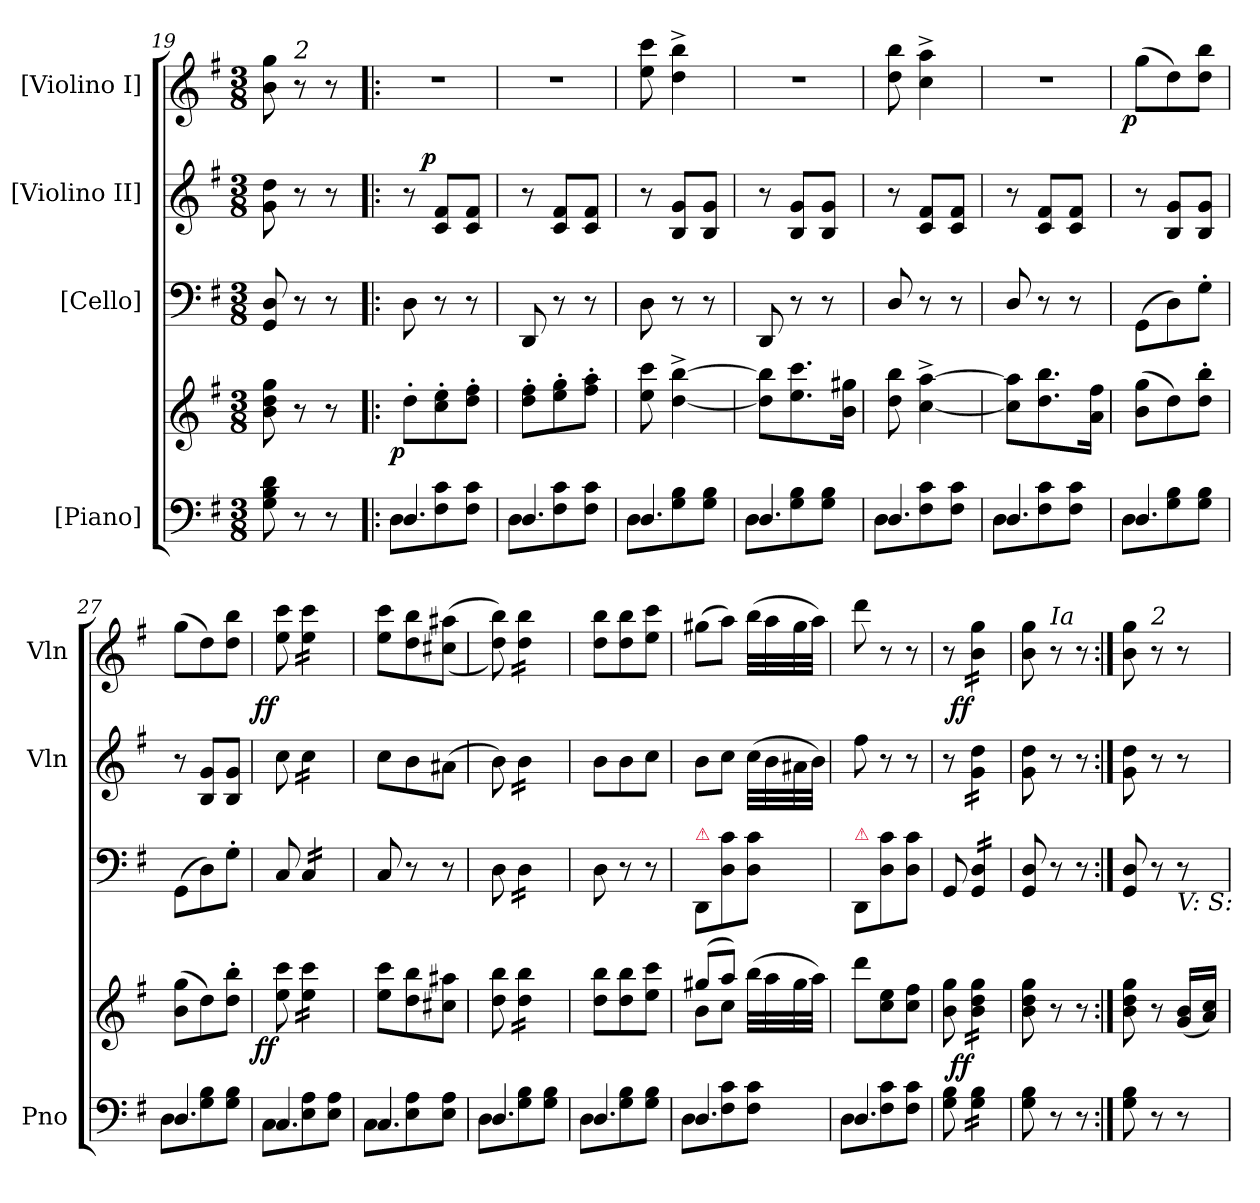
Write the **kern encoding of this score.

**kern	**kern	**dynam	**kern	**kern	**dynam	**kern	**dynam
*part4	*part4	*part4	*part3	*part2	*part2	*part1	*part1
*staff5	*staff4	*staff4/5	*staff3	*staff2	*staff2	*staff1	*staff1
*I"[Piano]	*	*	*I"[Cello]	*I"[Violino II]	*	*I"[Violino I]	*
*I'Pno	*	*	*	*I'Vln	*	*I'Vln	*
*clefF4	*clefG2	*	*clefF4	*clefG2	*	*clefG2	*
*k[f#]	*k[f#]	*	*k[f#]	*k[f#]	*	*k[f#]	*
*G:	*G:	*	*G:	*G:	*	*G:	*
*M3/8	*M3/8	*	*M3/8	*M3/8	*	*M3/8	*
=19	=19	=19	=19	=19	=19	=19	=19
8G\ 8B\ 8d\	8b\ 8dd\ 8gg\	.	8GG/ 8D/	8g\ 8dd\	.	8b\ 8gg\	.
!	!	!	!	!	!	!LO:TX:a:i:t=2	!
8r	8r	.	8r	8r	.	8r	.
8r	8r	.	8r	8r	.	8r	.
=20!|:	=20!|:	=20!|:	=20!|:	=20!|:	=20!|:	=20!|:	=20!|:
*^	*	*	*	*	*	*	*
!	!	!	!LO:DY:b:rj	!	!	!	!	!
4.D/	8D\L	8dd'>\L	p	8D\	8r	.	4.r	.
!	!	!	!	!	!	!LO:DY:a:rj	!	!
.	8F#\ 8c\	8cc'>\ 8ee'>\	.	8r	8c/ 8f#/L	p	.	.
.	8F#\ 8c\J	8dd'>\ 8ff#'>\J	.	8r	8c/ 8f#/J	.	.	.
=21	=21	=21	=21	=21	=21	=21	=21	=21
4.D/	8D\L	8dd'>\ 8ff#'>\L	.	8DD/	8r	.	4.r	.
.	8F#\ 8c\	8ee'>\ 8gg'>\	.	8r	8c/ 8f#/L	.	.	.
.	8F#\ 8c\J	8ff#'>\ 8aa'>\J	.	8r	8c/ 8f#/J	.	.	.
=22	=22	=22	=22	=22	=22	=22	=22	=22
4.D/	8D\L	8ee\ 8ccc\	.	8D\	8r	.	8ee\ 8ccc\	.
.	8G\ 8B\	[4dd^<\ [4bb^<\	.	8r	8B/ 8g/L	.	4dd^<\ 4bb^<\	.
.	8G\ 8B\J	.	.	8r	8B/ 8g/J	.	.	.
=23	=23	=23	=23	=23	=23	=23	=23	=23
4.D/	8D\L	8dd]\ 8bb]\L	.	8DD/	8r	.	4.r	.
.	8G\ 8B\	8.ee\ 8.ccc\	.	8r	8B/ 8g/L	.	.	.
.	8G\ 8B\J	.	.	8r	8B/ 8g/J	.	.	.
.	.	16b\ 16gg#X\Jk	.	.	.	.	.	.
=24	=24	=24	=24	=24	=24	=24	=24	=24
4.D/	8D\L	8dd\ 8bb\	.	8D/	8r	.	8dd\ 8bb\	.
.	8F#\ 8c\	[4cc^<\ [4aa^<\	.	8r	8c/ 8f#/L	.	4cc^<\ 4aa^<\	.
.	8F#\ 8c\J	.	.	8r	8c/ 8f#/J	.	.	.
=25	=25	=25	=25	=25	=25	=25	=25	=25
4.D/	8D\L	8cc]\ 8aa]\L	.	8D/	8r	.	4.r	.
.	8F#\ 8c\	8.dd\ 8.bb\	.	8r	8c/ 8f#/L	.	.	.
.	8F#\ 8c\J	.	.	8r	8c/ 8f#/J	.	.	.
.	.	16a\ 16ff#\Jk	.	.	.	.	.	.
=26	=26	=26	=26	=26	=26	=26	=26	=26
!	!	!	!	!	!	!	!	!LO:DY:b:rj
4.D/	8D\L	(>8b\ 8gg\L	.	(>8GG\L	8r	.	(>8gg\L	p
.	8G\ 8B\	8dd\)	.	8D\)	8B/ 8g/L	.	8dd\)	.
.	8G\ 8B\J	8dd'>\ 8bb'>\J	.	8G'>\J	8B/ 8g/J	.	8dd\ 8bb\J	.
=27	=27	=27	=27	=27	=27	=27	=27	=27
4.D/	8D\L	(>8b\ 8gg\L	.	(>8GG\L	8r	.	(>8gg\L	.
.	8G\ 8B\	8dd\)	.	8D\)	8B/ 8g/L	.	8dd\)	.
.	8G\ 8B\J	8dd'>\ 8bb'>\J	.	8G'>\J	8B/ 8g/J	.	8dd\ 8bb\J	.
=28	=28	=28	=28	=28	=28	=28	=28	=28
!	!	!	!LO:DY:b:rj	!	!	!	!	!LO:DY:b:rj
4.C/	8C\L	8ee\ 8ccc\	ff	8C/	8cc\	.	8ee\ 8ccc\	ff
*	*	*tremolo	*	*	*	*	*	*
*	*	*	*	*tremolo	*	*	*	*
*	*	*	*	*	*tremolo	*	*	*
*	*	*	*	*	*	*	*tremolo	*
.	8E\ 8A\	16ee\ 16ccc\LL	.	16C/LL	16cc\LL	.	16ee\ 16ccc\LL	.
.	.	16ee\ 16ccc\	.	16C/	16cc\	.	16ee\ 16ccc\	.
.	8E\ 8A\J	16ee\ 16ccc\	.	16C/	16cc\	.	16ee\ 16ccc\	.
.	.	16ee\ 16ccc\JJ	.	16C/JJ	16cc\JJ	.	16ee\ 16ccc\JJ	.
*	*	*	*	*	*	*	*Xtremolo	*
*	*	*	*	*	*Xtremolo	*	*	*
*	*	*	*	*Xtremolo	*	*	*	*
*	*	*Xtremolo	*	*	*	*	*	*
=29	=29	=29	=29	=29	=29	=29	=29	=29
4.C/	8C\L	8ee\ 8ccc\L	.	8C/	8cc\L	.	8ee\ 8ccc\L	.
.	8E\ 8A\	8dd\ 8bb\	.	8r	8b\	.	8dd\ 8bb\	.
.	8E\ 8A\J	8cc#X\ 8aa#X\J	.	8r	(>8a#X\J	.	(>(>8cc#X\ 8aa#X\J	.
=30	=30	=30	=30	=30	=30	=30	=30	=30
4.D/	8D\L	8dd\ 8bb\	.	8D\	8b\)	.	8dd\ 8bb\))	.
*	*	*tremolo	*	*	*	*	*	*
*	*	*	*	*tremolo	*	*	*	*
*	*	*	*	*	*tremolo	*	*	*
*	*	*	*	*	*	*	*tremolo	*
.	8G\ 8B\	16dd\ 16bb\LL	.	16D\LL	16b\LL	.	16dd\ 16bb\LL	.
.	.	16dd\ 16bb\	.	16D\	16b\	.	16dd\ 16bb\	.
.	8G\ 8B\J	16dd\ 16bb\	.	16D\	16b\	.	16dd\ 16bb\	.
.	.	16dd\ 16bb\JJ	.	16D\JJ	16b\JJ	.	16dd\ 16bb\JJ	.
*	*	*	*	*	*	*	*Xtremolo	*
*	*	*	*	*	*Xtremolo	*	*	*
*	*	*	*	*Xtremolo	*	*	*	*
*	*	*Xtremolo	*	*	*	*	*	*
=31	=31	=31	=31	=31	=31	=31	=31	=31
4.D/	8D\L	8dd\ 8bb\L	.	8D\	8b\L	.	8dd\ 8bb\L	.
.	8G\ 8B\	8dd\ 8bb\	.	8r	8b\	.	8dd\ 8bb\	.
.	8G\ 8B\J	8ee\ 8ccc\J	.	8r	8cc\J	.	8ee\ 8ccc\J	.
=32	=32	=32	=32	=32	=32	=32	=32	=32
*	*	*^	*	*	*	*	*	*
!	!	!	!	!	!LO:TX:a:color=crimson:t=⚠	!	!	!	!
4.D/	8D\L	(>8gg#X/L	8b\L	.	8DD/L	8b\L	.	(>8gg#X\L	.
.	8F#\ 8c\	8aa/J)	8cc\J	.	8D\ 8c\	8cc\J	.	8aa\J)	.
.	8F#\ 8c\J	(>32bb\LLL	32ryy	.	8D\ 8c\J	(>32cc\LLL	.	(>32bb\LLL	.
.	.	32aa\	32ryy	.	.	32b\	.	32aa\	.
.	.	32gg#\	32ryy	.	.	32a#X\	.	32gg#\	.
.	.	32aa\JJJ)	32ryy	.	.	32b\JJJ)	.	32aa\JJJ)	.
=33	=33	=33	=33	=33	=33	=33	=33	=33	=33
!	!	!	!	!	!LO:TX:a:color=crimson:t=⚠	!	!	!	!
*	*	*v	*v	*	*	*	*	*	*
4.D/	8D\L	8ddd\L	.	8DD/L	8ff#\	.	8ddd\	.
.	8F#\ 8c\	8cc\ 8ee\	.	8D\ 8c\	8r	.	8r	.
.	8F#\ 8c\J	8cc\ 8ff#\J	.	8D\ 8c\J	8r	.	8r	.
*v	*v	*	*	*	*	*	*	*
=34	=34	=34	=34	=34	=34	=34	=34
8G\ 8B\	8b\ 8gg\	.	8GG/	8r	.	8r	.
!	!	!LO:DY:b:rj	!	!	!	!	!LO:DY:b:rj
*tremolo	*	*	*	*	*	*	*
*	*tremolo	*	*	*	*	*	*
*	*	*	*tremolo	*	*	*	*
*	*	*	*	*tremolo	*	*	*
*	*	*	*	*	*	*tremolo	*
16G\ 16B\LL	16b\ 16dd\ 16gg\LL	ff	16GG/ 16D/LL	16g\ 16dd\LL	.	16b\ 16gg\LL	ff
16G\ 16B\	16b\ 16dd\ 16gg\	.	16GG/ 16D/	16g\ 16dd\	.	16b\ 16gg\	.
16G\ 16B\	16b\ 16dd\ 16gg\	.	16GG/ 16D/	16g\ 16dd\	.	16b\ 16gg\	.
16G\ 16B\JJ	16b\ 16dd\ 16gg\JJ	.	16GG/ 16D/JJ	16g\ 16dd\JJ	.	16b\ 16gg\JJ	.
*	*	*	*	*	*	*Xtremolo	*
*	*	*	*	*Xtremolo	*	*	*
*	*	*	*Xtremolo	*	*	*	*
*	*Xtremolo	*	*	*	*	*	*
*Xtremolo	*	*	*	*	*	*	*
=35	=35	=35	=35	=35	=35	=35	=35
8G\ 8B\	8b\ 8dd\ 8gg\	.	8GG/ 8D/	8g\ 8dd\	.	8b\ 8gg\	.
!	!	!	!	!	!	!LO:TX:a:i:t=Ia	!
8r	8r	.	8r	8r	.	8r	.
8r	8r	.	8r	8r	.	8r	.
=36:|!	=36:|!	=36:|!	=36:|!	=36:|!	=36:|!	=36:|!	=36:|!
8G\ 8B\	8b\ 8dd\ 8gg\	.	8GG/ 8D/	8g\ 8dd\	.	8b\ 8gg\	.
!	!	!	!	!	!	!LO:TX:a:i:t=2	!
8r	8r	.	8r	8r	.	8r	.
!	!	!	!LO:TX:b:i:t=V&colon; S&colon;	!	!	!	!
8r	(<16g/ 16b/LL	.	8r	8r	.	8r	.
.	16a/ 16cc/JJ)	.	.	.	.	.	.
=	=	=	=	=	=	=	=
*-	*-	*-	*-	*-	*-	*-	*-
